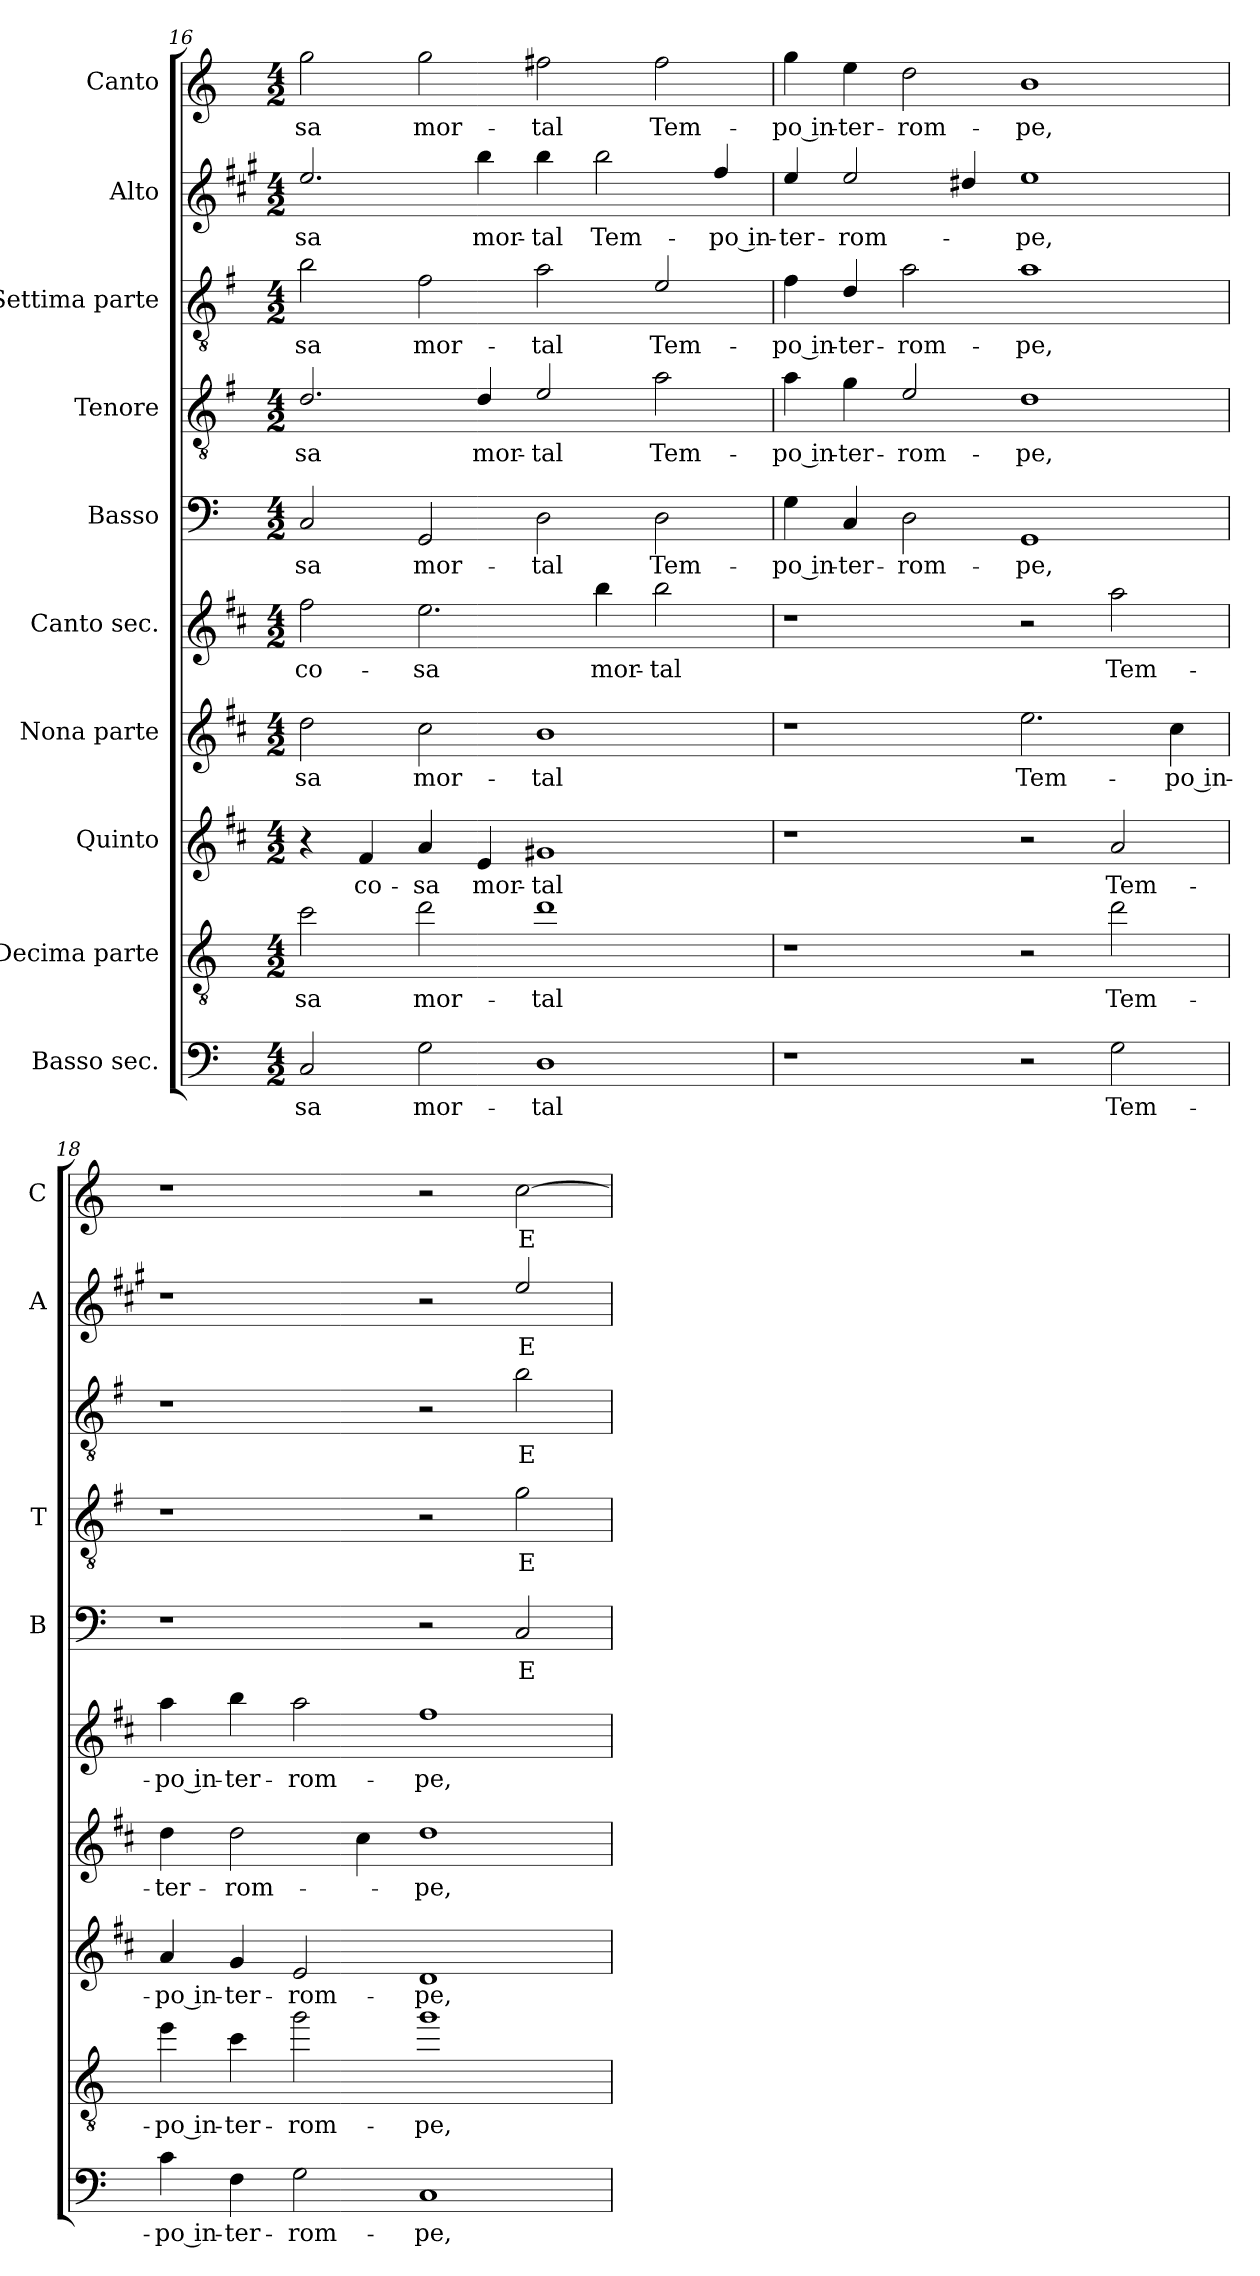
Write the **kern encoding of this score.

**kern	**text	**kern	**text	**kern	**text	**kern	**text	**kern	**text	**kern	**text	**kern	**text	**kern	**text	**kern	**text	**kern	**text
*part10	*part10	*part9	*part9	*part8	*part8	*part7	*part7	*part6	*part6	*part5	*part5	*part4	*part4	*part3	*part3	*part2	*part2	*part1	*part1
*staff10	*staff10	*staff9	*staff9	*staff8	*staff8	*staff7	*staff7	*staff6	*staff6	*staff5	*staff5	*staff4	*staff4	*staff3	*staff3	*staff2	*staff2	*staff1	*staff1
*I"Basso sec.	*	*I"Decima parte	*	*I"Quinto	*	*I"Nona parte	*	*I"Canto sec.	*	*I"Basso	*	*I"Tenore	*	*I"Settima parte	*	*I"Alto	*	*I"Canto	*
*	*	*	*	*	*	*	*	*	*	*I'B	*	*I'T	*	*	*	*I'A	*	*I'C	*
*clefF4	*	*clefGv2	*	*clefG2	*	*clefG2	*	*clefG2	*	*clefF4	*	*clefGv2	*	*clefGv2	*	*clefG2	*	*clefG2	*
*	*	*ITrd8c14	*	*ITrd1c2	*	*ITrd1c2	*	*ITrd1c2	*	*	*	*ITrd4c7	*	*ITrd4c7	*	*ITrd5c9	*	*	*
*k[]	*	*k[]	*	*k[]	*	*k[]	*	*k[]	*	*k[]	*	*k[]	*	*k[]	*	*k[]	*	*k[]	*
*C:	*	*C:	*	*C:	*	*C:	*	*C:	*	*C:	*	*C:	*	*C:	*	*C:	*	*C:	*
*M4/2	*	*M4/2	*	*M4/2	*	*M4/2	*	*M4/2	*	*M4/2	*	*M4/2	*	*M4/2	*	*M4/2	*	*M4/2	*
=16	=16	=16	=16	=16	=16	=16	=16	=16	=16	=16	=16	=16	=16	=16	=16	=16	=16	=16	=16
!	!LO:LY:b	!	!LO:LY:b	!	!	!	!LO:LY:b	!	!LO:LY:b	!	!LO:LY:b	!	!LO:LY:b	!	!LO:LY:b	!	!LO:LY:b	!	!LO:LY:b
2C/	-sa	2c\	-sa	4r	.	2cc\	-sa	2ee\	co-	2C/	-sa	2.G/	-sa	2e\	-sa	2.g/	-sa	2gg\	-sa
!	!	!	!	!	!LO:LY:b	!	!	!	!	!	!	!	!	!	!	!	!	!	!
.	.	.	.	4e/	co-	.	.	.	.	.	.	.	.	.	.	.	.	.	.
!	!LO:LY:b	!	!LO:LY:b	!	!LO:LY:b	!	!LO:LY:b	!	!LO:LY:b	!	!LO:LY:b	!	!	!	!LO:LY:b	!	!	!	!LO:LY:b
2G\	mor-	2d\	mor-	4g/	-sa	2b\	mor-	2.dd\	-sa	2GG/	mor-	.	.	2B\	mor-	.	.	2gg\	mor-
!	!	!	!	!	!LO:LY:b	!	!	!	!	!	!	!	!LO:LY:b	!	!	!	!LO:LY:b	!	!
.	.	.	.	4d/	mor-	.	.	.	.	.	.	4G/	mor-	.	.	4dd\	mor-	.	.
!	!LO:LY:b	!	!LO:LY:b	!	!LO:LY:b	!	!LO:LY:b	!	!	!	!LO:LY:b	!	!LO:LY:b	!	!LO:LY:b	!	!LO:LY:b	!	!LO:LY:b
1D	-tal	1d	-tal	1f#X	-tal	1a	-tal	.	.	2D\	-tal	2A/	-tal	2d\	-tal	4dd\	-tal	2ff#X\	-tal
!	!	!	!	!	!	!	!	!	!LO:LY:b	!	!	!	!	!	!	!	!LO:LY:b	!	!
.	.	.	.	.	.	.	.	4aa\	mor-	.	.	.	.	.	.	2dd\	Tem-	.	.
!	!	!	!	!	!	!	!	!	!LO:LY:b	!	!LO:LY:b	!	!LO:LY:b	!	!LO:LY:b	!	!	!	!LO:LY:b
.	.	.	.	.	.	.	.	2aa\	-tal	2D\	Tem-	2d\	Tem-	2A/	Tem-	.	.	2ff#\	Tem-
!	!	!	!	!	!	!	!	!	!	!	!	!	!	!	!	!	!LO:LY:b	!	!
.	.	.	.	.	.	.	.	.	.	.	.	.	.	.	.	4a/	-po in-	.	.
!!LO:PB:g=z
=17	=17	=17	=17	=17	=17	=17	=17	=17	=17	=17	=17	=17	=17	=17	=17	=17	=17	=17	=17
!	!	!	!	!	!	!	!	!	!	!	!LO:LY:b	!	!LO:LY:b	!	!LO:LY:b	!	!LO:LY:b	!	!LO:LY:b
1r	.	1r	.	1r	.	1r	.	1r	.	4G\	-po in-	4d\	-po in-	4B\	-po in-	4g/	-ter-	4gg\	-po in-
!	!	!	!	!	!	!	!	!	!	!	!LO:LY:b	!	!LO:LY:b	!	!LO:LY:b	!	!LO:LY:b	!	!LO:LY:b
.	.	.	.	.	.	.	.	.	.	4C/	-ter-	4c\	-ter-	4G/	-ter-	2g/	-rom-	4ee\	-ter-
!	!	!	!	!	!	!	!	!	!	!	!LO:LY:b	!	!LO:LY:b	!	!LO:LY:b	!	!	!	!LO:LY:b
.	.	.	.	.	.	.	.	.	.	2D\	-rom-	2A/	-rom-	2d\	-rom-	.	.	2dd\	-rom-
.	.	.	.	.	.	.	.	.	.	.	.	.	.	.	.	4f#X/	.	.	.
!	!	!	!	!	!	!	!LO:LY:b	!	!	!	!LO:LY:b	!	!LO:LY:b	!	!LO:LY:b	!	!LO:LY:b	!	!LO:LY:b
2r	.	2r	.	2r	.	2.dd\	Tem-	2r	.	1GG	-pe,	1G	-pe,	1d	-pe,	1g	-pe,	1b	-pe,
!	!LO:LY:b	!	!LO:LY:b	!	!LO:LY:b	!	!	!	!LO:LY:b	!	!	!	!	!	!	!	!	!	!
2G\	Tem-	2d\	Tem-	2g/	Tem-	.	.	2gg\	Tem-	.	.	.	.	.	.	.	.	.	.
!	!	!	!	!	!	!	!LO:LY:b	!	!	!	!	!	!	!	!	!	!	!	!
.	.	.	.	.	.	4b\	-po in-	.	.	.	.	.	.	.	.	.	.	.	.
=18	=18	=18	=18	=18	=18	=18	=18	=18	=18	=18	=18	=18	=18	=18	=18	=18	=18	=18	=18
!	!LO:LY:b	!	!LO:LY:b	!	!LO:LY:b	!	!LO:LY:b	!	!LO:LY:b	!	!	!	!	!	!	!	!	!	!
4c\	-po in-	4e\	-po in-	4g/	-po in-	4cc\	-ter-	4gg\	-po in-	1r	.	1r	.	1r	.	1r	.	1r	.
!	!LO:LY:b	!	!LO:LY:b	!	!LO:LY:b	!	!LO:LY:b	!	!LO:LY:b	!	!	!	!	!	!	!	!	!	!
4F\	-ter-	4c\	-ter-	4f/	-ter-	2cc\	-rom-	4aa\	-ter-	.	.	.	.	.	.	.	.	.	.
!	!LO:LY:b	!	!LO:LY:b	!	!LO:LY:b	!	!	!	!LO:LY:b	!	!	!	!	!	!	!	!	!	!
2G\	-rom-	2g\	-rom-	2d/	-rom-	.	.	2gg\	-rom-	.	.	.	.	.	.	.	.	.	.
.	.	.	.	.	.	4b\	.	.	.	.	.	.	.	.	.	.	.	.	.
!	!LO:LY:b	!	!LO:LY:b	!	!LO:LY:b	!	!LO:LY:b	!	!LO:LY:b	!	!	!	!	!	!	!	!	!	!
1C	-pe,	1g	-pe,	1c	-pe,	1cc	-pe,	1ee	-pe,	2r	.	2r	.	2r	.	2r	.	2r	.
!	!	!	!	!	!	!	!	!	!	!	!LO:LY:b	!	!LO:LY:b	!	!LO:LY:b	!	!LO:LY:b	!	!LO:LY:b
.	.	.	.	.	.	.	.	.	.	2C/	E	2c\	E	2e\	E	2g/	E	[2cc\	E
=	=	=	=	=	=	=	=	=	=	=	=	=	=	=	=	=	=	=	=
*-	*-	*-	*-	*-	*-	*-	*-	*-	*-	*-	*-	*-	*-	*-	*-	*-	*-	*-	*-
